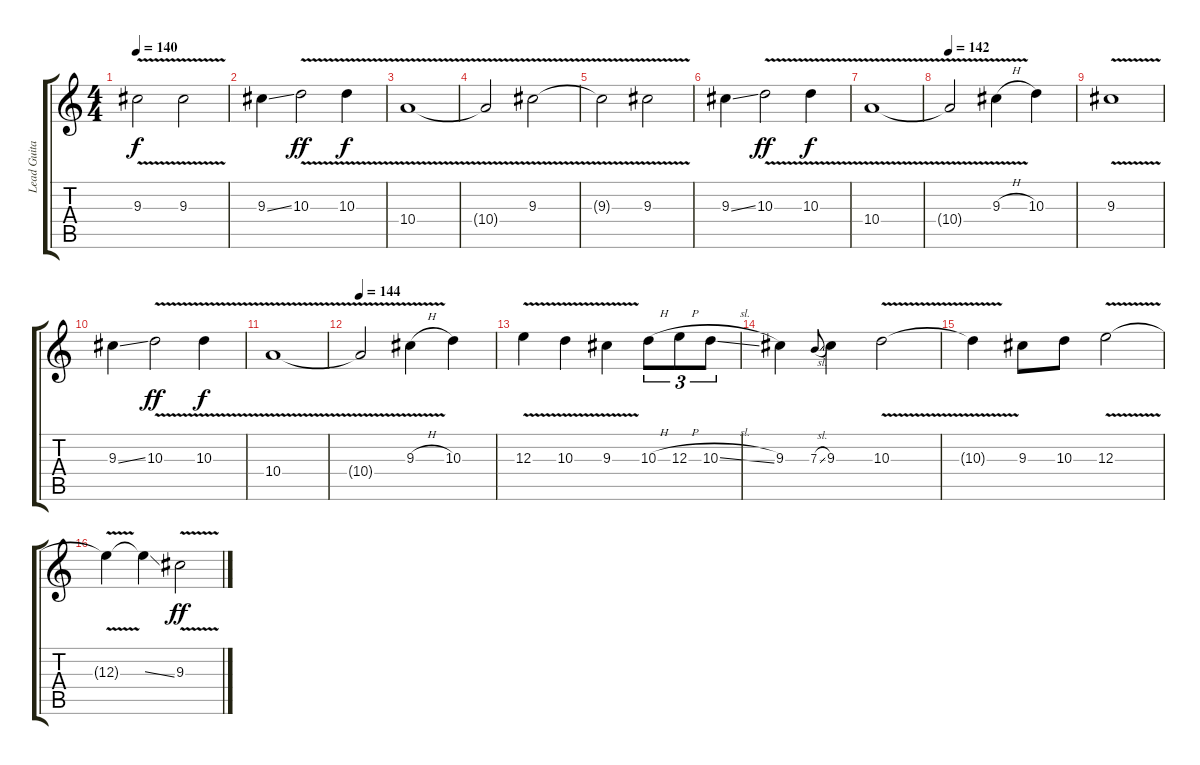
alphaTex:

\track ("Lead Guitar Delay Repeats (Ignore Me)" "Lead Guita") {instrument overdrivenguitar}
\staff {score tabs}
\tuning (Db4 Ab3 E3 B2 Gb2 Db2) {hide}
\ts (4 4)
\tempo 140
\clef g2
\ks c
9.3{v t}.2{dy f} 9.3{v}.2 |
9.3{ss}.4 10.3{v}.2{dy ff} 10.3{v}.4{dy f} |
10.4{v}.1 |
10.4{v t}.2 9.3{v}.2 |
9.3{v t}.2 9.3{v}.2 |
9.3{ss}.4 10.3{v}.2{dy ff} 10.3{v}.4{dy f} |
10.4{v}.1 |
\tempo 142
10.4{v t}.2 9.3{v h}.4 10.3.4 |
9.3{v}.1 |
9.3{ss}.4 10.3{v}.2{dy ff} 10.3{v}.4{dy f} |
10.4{v}.1 |
\tempo 144
10.4{v t}.2 9.3{v h}.4 10.3.4 |
12.3{v}.4 10.3{v}.4 9.3{v}.4 10.3{h}.8{tu (3 2)} 12.3{h}.8{tu (3 2)} 10.3{sl}.8{tu (3 2)} |
9.3.4 7.3{sl}.8{gr onbeat} 9.3.4 10.3{v}.2 |
10.3{t}.4 9.3.8 10.3.8 12.3{v}.2 |
12.3{t}.4{volume 10} 12.3{ss t}.4 9.3{v}.2{dy ff}
